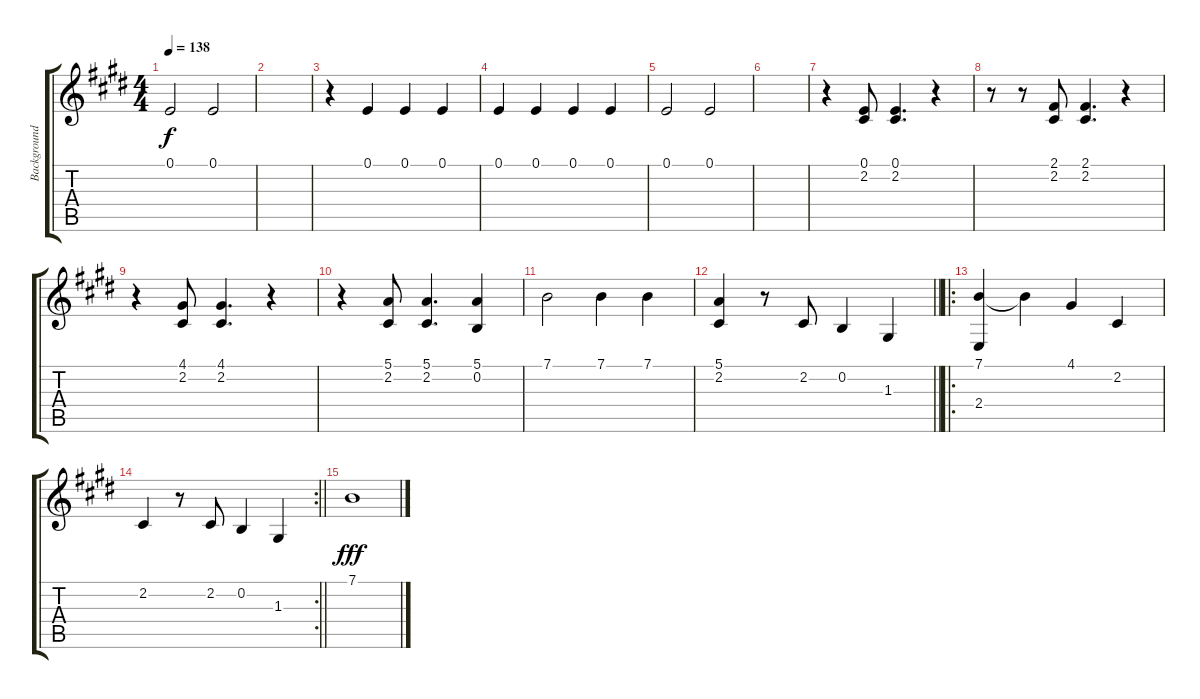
\track ("Background Vocal 2" "Background") {instrument panflute}
\staff {score tabs}
\tuning (E4 B3 G3 D3 A2 E2) {hide}
\ts (4 4)
\tempo 138
\clef g2
\ks e
0.1.2{dy f} 0.1.2 |
|
r.4 0.1.4 0.1.4 0.1.4 |
0.1.4 0.1.4 0.1.4 0.1.4 |
0.1.2 0.1.2 |
|
r.4 (0.1 2.2).8 (0.1 2.2).4{d} r.4 |
r.8 r.8 (2.1 2.2).8 (2.1 2.2).4{d} r.4 |
r.4 (4.1 2.2).8 (4.1 2.2).4{d} r.4 |
r.4 (5.1 2.2).8 (5.1 2.2).4{d} (5.1 0.2).4 |
7.1.2 7.1.4 7.1.4 |
\barLineRight lightlight
(5.1 2.2).4 r.8 2.2.8 0.2.4 1.3.4 |
\ro
(7.1 2.4).4 7.1{t}.4 4.1.4 2.2.4 |
\rc 2
\barLineRight lightlight
2.2.4 r.8 2.2.8 0.2.4 1.3.4 |
7.1.1{dy fff}
